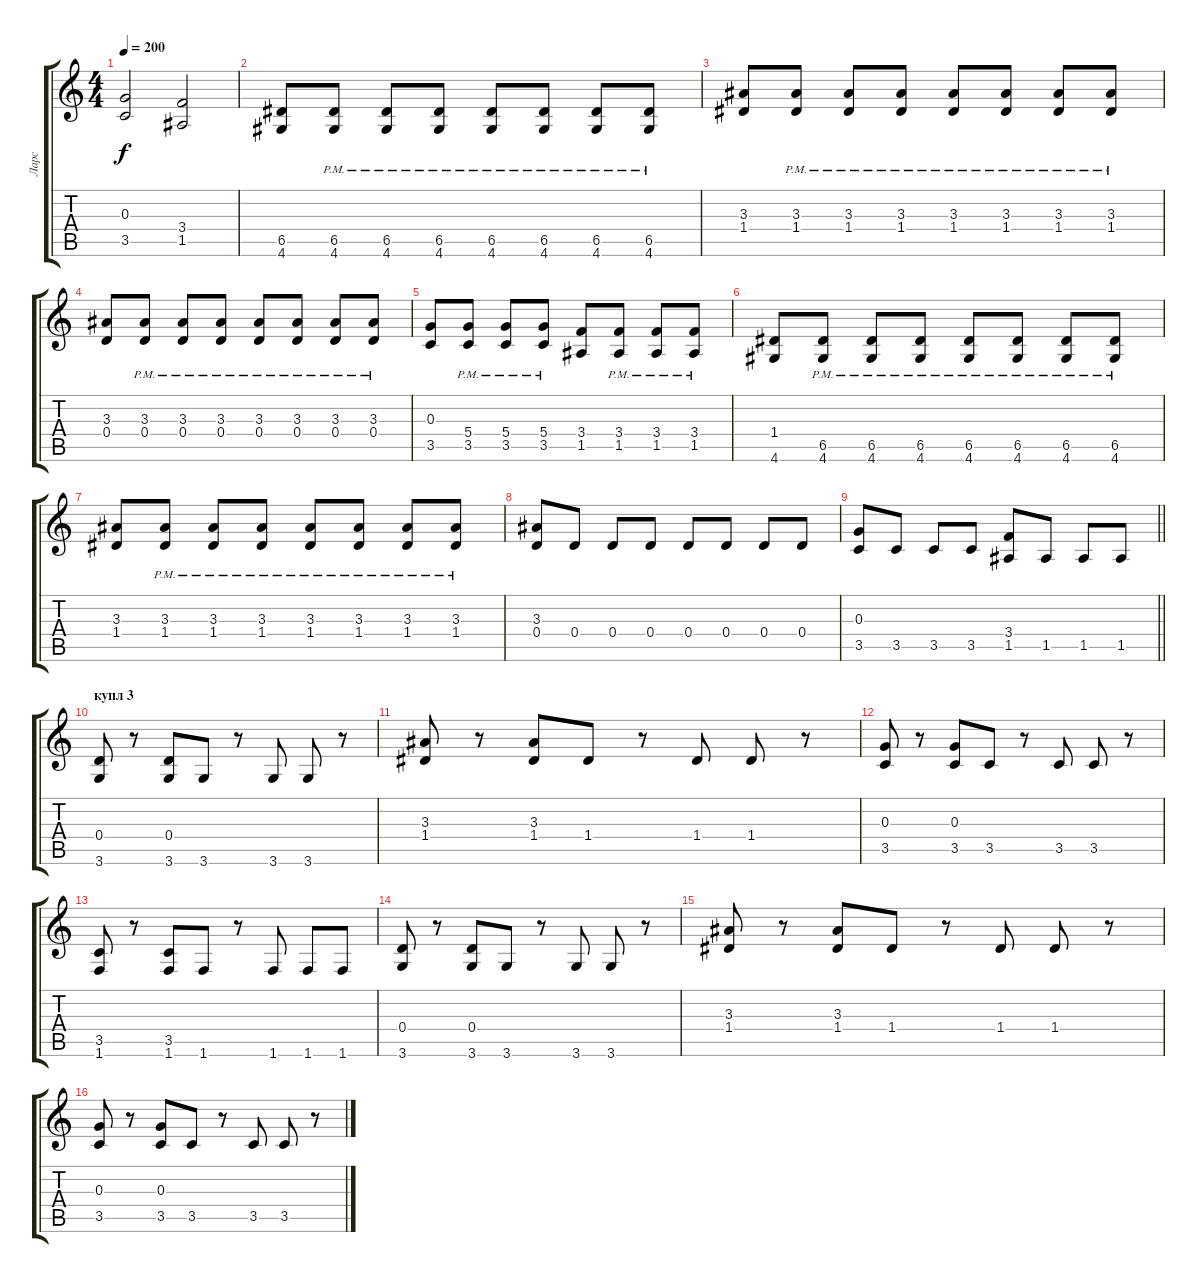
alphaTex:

\track ("Ларс" "Ларс") {instrument distortionguitar}
\staff {score tabs}
\tuning (E4 B3 G3 D3 A2 E2) {hide}
\ts (4 4)
\tempo 200
\clef g2
\ks c
(0.3 3.5).2{dy f} (3.4 1.5).2 |
(6.5 4.6).8 (6.5{pm} 4.6{pm}).8 (6.5{pm} 4.6{pm}).8 (6.5{pm} 4.6{pm}).8 (6.5{pm} 4.6{pm}).8 (6.5{pm} 4.6{pm}).8 (6.5{pm} 4.6{pm}).8 (6.5{pm} 4.6{pm}).8 |
(3.3 1.4).8 (3.3{pm} 1.4{pm}).8 (3.3{pm} 1.4{pm}).8 (3.3{pm} 1.4{pm}).8 (3.3{pm} 1.4{pm}).8 (3.3{pm} 1.4{pm}).8 (3.3{pm} 1.4{pm}).8 (3.3{pm} 1.4{pm}).8 |
(3.3 0.4).8 (3.3{pm} 0.4{pm}).8 (3.3{pm} 0.4{pm}).8 (3.3{pm} 0.4{pm}).8 (3.3{pm} 0.4{pm}).8 (3.3{pm} 0.4{pm}).8 (3.3{pm} 0.4{pm}).8 (3.3{pm} 0.4{pm}).8 |
(0.3 3.5).8 (5.4{pm} 3.5{pm}).8 (5.4{pm} 3.5{pm}).8 (5.4{pm} 3.5{pm}).8 (3.4 1.5).8 (3.4{pm} 1.5{pm}).8 (3.4{pm} 1.5{pm}).8 (3.4{pm} 1.5{pm}).8 |
(1.4 4.6).8 (6.5{pm} 4.6{pm}).8 (6.5{pm} 4.6{pm}).8 (6.5{pm} 4.6{pm}).8 (6.5{pm} 4.6{pm}).8 (6.5{pm} 4.6{pm}).8 (6.5{pm} 4.6{pm}).8 (6.5{pm} 4.6{pm}).8 |
(3.3 1.4).8 (3.3{pm} 1.4{pm}).8 (3.3{pm} 1.4{pm}).8 (3.3{pm} 1.4{pm}).8 (3.3{pm} 1.4{pm}).8 (3.3{pm} 1.4{pm}).8 (3.3{pm} 1.4{pm}).8 (3.3{pm} 1.4{pm}).8 |
(3.3 0.4).8 0.4.8 0.4.8 0.4.8 0.4.8 0.4.8 0.4.8 0.4.8 |
\barLineRight lightlight
(0.3 3.5).8 3.5.8 3.5.8 3.5.8 (3.4 1.5).8 1.5.8 1.5.8 1.5.8 |
\section ("" "купл 3")
(0.4 3.6).8 r.8 (0.4 3.6).8 3.6.8 r.8 3.6.8 3.6.8 r.8 |
(3.3 1.4).8 r.8 (3.3 1.4).8 1.4.8 r.8 1.4.8 1.4.8 r.8 |
(0.3 3.5).8 r.8 (0.3 3.5).8 3.5.8 r.8 3.5.8 3.5.8 r.8 |
(3.5 1.6).8 r.8 (3.5 1.6).8 1.6.8 r.8 1.6.8 1.6.8 1.6.8 |
(0.4 3.6).8 r.8 (0.4 3.6).8 3.6.8 r.8 3.6.8 3.6.8 r.8 |
(3.3 1.4).8 r.8 (3.3 1.4).8 1.4.8 r.8 1.4.8 1.4.8 r.8 |
(0.3 3.5).8 r.8 (0.3 3.5).8 3.5.8 r.8 3.5.8 3.5.8 r.8
